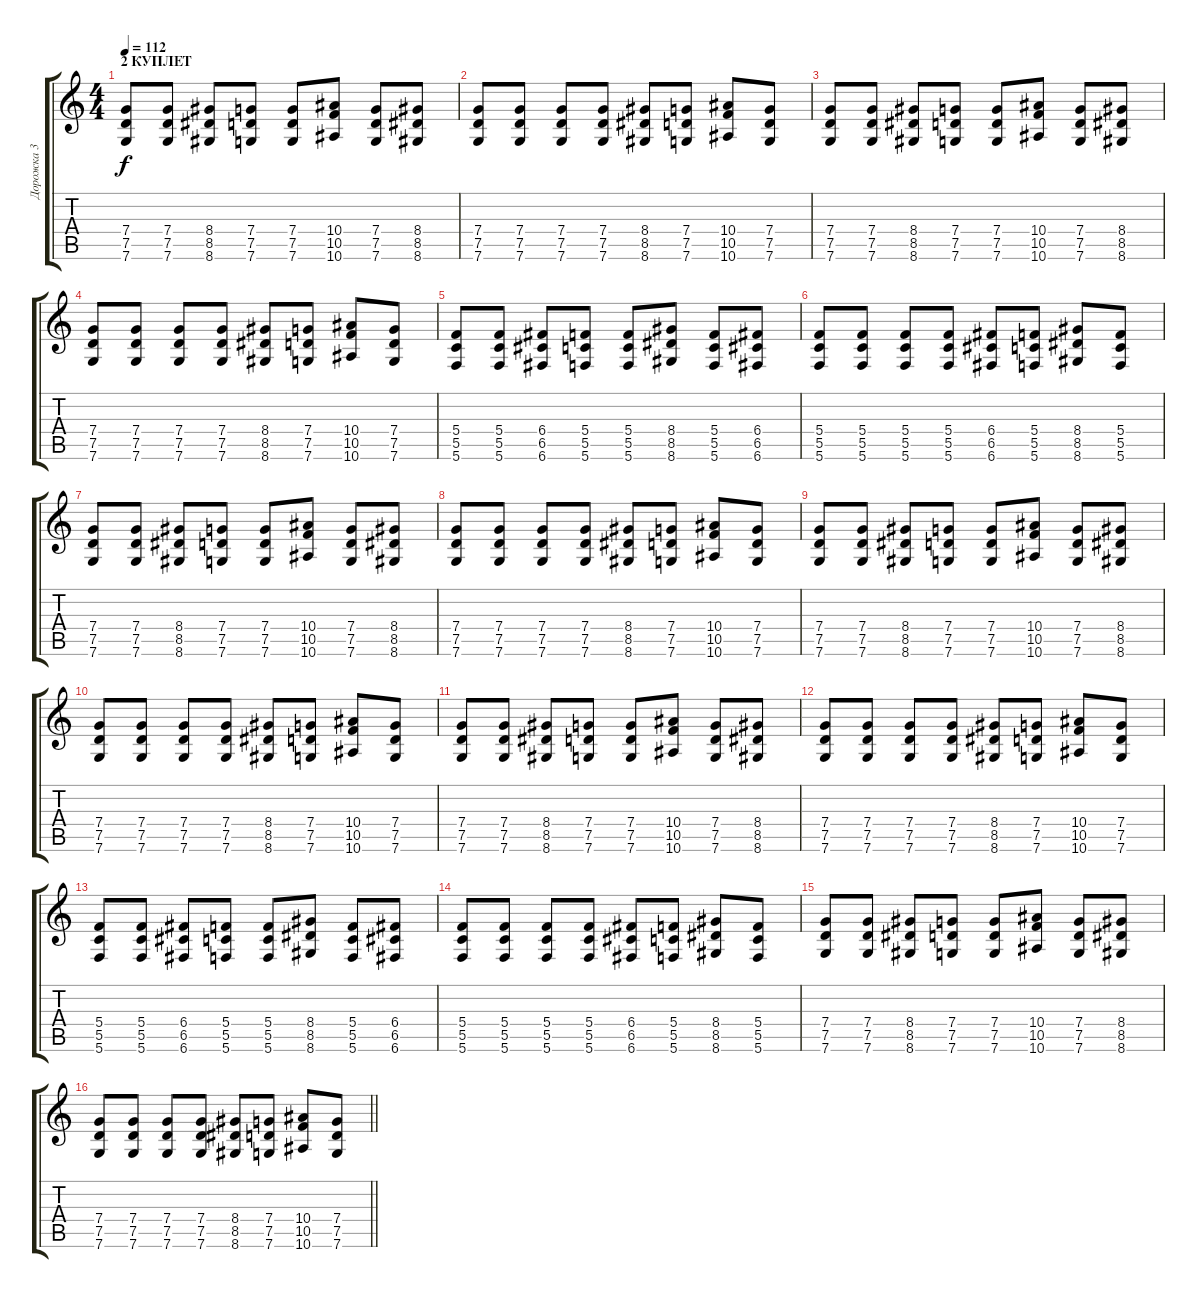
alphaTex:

\track ("Дорожка 3" "Дорожка 3") {instrument distortionguitar}
\staff {score tabs}
\tuning (D4 A3 F3 C3 G2 C2) {hide}
\ts (4 4)
\section ("" "2 КУПЛЕТ")
\tempo 112
\clef g2
\ks c
(7.4 7.5 7.6).8{dy f} (7.4 7.5 7.6).8 (8.4 8.5 8.6).8 (7.4 7.5 7.6).8 (7.4 7.5 7.6).8 (10.4 10.5 10.6).8 (7.4 7.5 7.6).8 (8.4 8.5 8.6).8 |
(7.4 7.5 7.6).8 (7.4 7.5 7.6).8 (7.4 7.5 7.6).8 (7.4 7.5 7.6).8 (8.4 8.5 8.6).8 (7.4 7.5 7.6).8 (10.4 10.5 10.6).8 (7.4 7.5 7.6).8 |
(7.4 7.5 7.6).8 (7.4 7.5 7.6).8 (8.4 8.5 8.6).8 (7.4 7.5 7.6).8 (7.4 7.5 7.6).8 (10.4 10.5 10.6).8 (7.4 7.5 7.6).8 (8.4 8.5 8.6).8 |
(7.4 7.5 7.6).8 (7.4 7.5 7.6).8 (7.4 7.5 7.6).8 (7.4 7.5 7.6).8 (8.4 8.5 8.6).8 (7.4 7.5 7.6).8 (10.4 10.5 10.6).8 (7.4 7.5 7.6).8 |
(5.4 5.5 5.6).8 (5.4 5.5 5.6).8 (6.4 6.5 6.6).8 (5.4 5.5 5.6).8 (5.4 5.5 5.6).8 (8.4 8.5 8.6).8 (5.4 5.5 5.6).8 (6.4 6.5 6.6).8 |
(5.4 5.5 5.6).8 (5.4 5.5 5.6).8 (5.4 5.5 5.6).8 (5.4 5.5 5.6).8 (6.4 6.5 6.6).8 (5.4 5.5 5.6).8 (8.4 8.5 8.6).8 (5.4 5.5 5.6).8 |
(7.4 7.5 7.6).8 (7.4 7.5 7.6).8 (8.4 8.5 8.6).8 (7.4 7.5 7.6).8 (7.4 7.5 7.6).8 (10.4 10.5 10.6).8 (7.4 7.5 7.6).8 (8.4 8.5 8.6).8 |
(7.4 7.5 7.6).8 (7.4 7.5 7.6).8 (7.4 7.5 7.6).8 (7.4 7.5 7.6).8 (8.4 8.5 8.6).8 (7.4 7.5 7.6).8 (10.4 10.5 10.6).8 (7.4 7.5 7.6).8 |
(7.4 7.5 7.6).8 (7.4 7.5 7.6).8 (8.4 8.5 8.6).8 (7.4 7.5 7.6).8 (7.4 7.5 7.6).8 (10.4 10.5 10.6).8 (7.4 7.5 7.6).8 (8.4 8.5 8.6).8 |
(7.4 7.5 7.6).8 (7.4 7.5 7.6).8 (7.4 7.5 7.6).8 (7.4 7.5 7.6).8 (8.4 8.5 8.6).8 (7.4 7.5 7.6).8 (10.4 10.5 10.6).8 (7.4 7.5 7.6).8 |
(7.4 7.5 7.6).8 (7.4 7.5 7.6).8 (8.4 8.5 8.6).8 (7.4 7.5 7.6).8 (7.4 7.5 7.6).8 (10.4 10.5 10.6).8 (7.4 7.5 7.6).8 (8.4 8.5 8.6).8 |
(7.4 7.5 7.6).8 (7.4 7.5 7.6).8 (7.4 7.5 7.6).8 (7.4 7.5 7.6).8 (8.4 8.5 8.6).8 (7.4 7.5 7.6).8 (10.4 10.5 10.6).8 (7.4 7.5 7.6).8 |
(5.4 5.5 5.6).8 (5.4 5.5 5.6).8 (6.4 6.5 6.6).8 (5.4 5.5 5.6).8 (5.4 5.5 5.6).8 (8.4 8.5 8.6).8 (5.4 5.5 5.6).8 (6.4 6.5 6.6).8 |
(5.4 5.5 5.6).8 (5.4 5.5 5.6).8 (5.4 5.5 5.6).8 (5.4 5.5 5.6).8 (6.4 6.5 6.6).8 (5.4 5.5 5.6).8 (8.4 8.5 8.6).8 (5.4 5.5 5.6).8 |
(7.4 7.5 7.6).8 (7.4 7.5 7.6).8 (8.4 8.5 8.6).8 (7.4 7.5 7.6).8 (7.4 7.5 7.6).8 (10.4 10.5 10.6).8 (7.4 7.5 7.6).8 (8.4 8.5 8.6).8 |
\barLineRight lightlight
(7.4 7.5 7.6).8 (7.4 7.5 7.6).8 (7.4 7.5 7.6).8 (7.4 7.5 7.6).8 (8.4 8.5 8.6).8 (7.4 7.5 7.6).8 (10.4 10.5 10.6).8 (7.4 7.5 7.6).8
